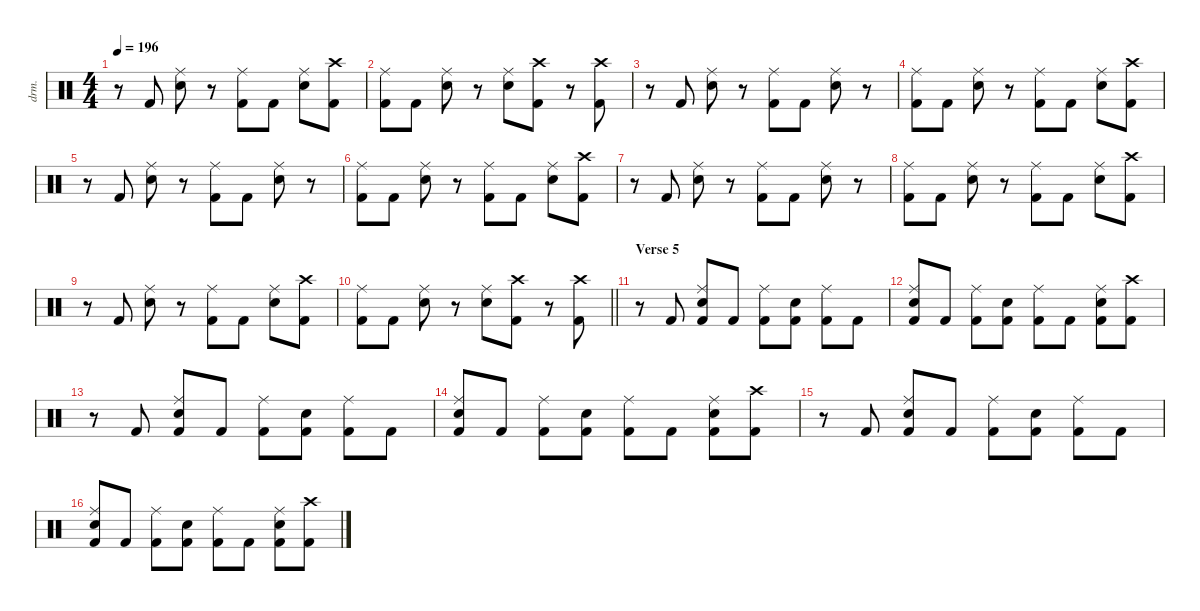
\defaultSystemsLayout 4
\hideDynamics
\bracketExtendMode nobrackets
\track ("Menza" "drm.") {instrument percussion}
\staff {score}
\articulation defaults
\ts (4 4)
\tempo 196
\clef neutral
\ks c
r.8{dy fff} "Kick (hit) 2".8 ("Ride (middle)" "Snare (hit) 2").8{dy ff} r.8 ("Ride (middle)" "Kick (hit) 2").8 "Kick (hit) 2".8{dy fff} ("Ride (middle)" "Snare (hit) 2").8{dy ff} ("Crash high (hit)" "Kick (hit) 2").8 |
("Ride (middle)" "Kick (hit) 2").8 "Kick (hit) 2".8{dy fff} ("Ride (middle)" "Snare (hit) 2").8{dy ff} r.8 ("Ride (middle)" "Snare (hit) 2").8 ("Crash high (hit)" "Kick (hit) 2").8 r.8 ("Crash high (hit)" "Kick (hit) 2").8{dy fff} |
r.8 "Kick (hit) 2".8 ("Ride (middle)" "Snare (hit) 2").8{dy ff} r.8 ("Ride (middle)" "Kick (hit) 2").8 "Kick (hit) 2".8{dy fff} ("Ride (middle)" "Snare (hit) 2").8{dy ff} r.8 |
("Ride (middle)" "Kick (hit) 2").8 "Kick (hit) 2".8{dy fff} ("Ride (middle)" "Snare (hit) 2").8{dy ff} r.8 ("Ride (middle)" "Kick (hit) 2").8 "Kick (hit) 2".8{dy fff} ("Ride (middle)" "Snare (hit) 2").8{dy ff} ("Crash high (hit)" "Kick (hit) 2").8{dy fff} |
r.8 "Kick (hit) 2".8 ("Ride (middle)" "Snare (hit) 2").8{dy ff} r.8 ("Ride (middle)" "Kick (hit) 2").8 "Kick (hit) 2".8{dy fff} ("Ride (middle)" "Snare (hit) 2").8{dy ff} r.8 |
("Ride (middle)" "Kick (hit) 2").8 "Kick (hit) 2".8{dy fff} ("Ride (middle)" "Snare (hit) 2").8{dy ff} r.8 ("Ride (middle)" "Kick (hit) 2").8 "Kick (hit) 2".8{dy fff} ("Ride (middle)" "Snare (hit) 2").8{dy ff} ("Crash high (hit)" "Kick (hit) 2").8{dy fff} |
r.8 "Kick (hit) 2".8 ("Ride (middle)" "Snare (hit) 2").8{dy ff} r.8 ("Ride (middle)" "Kick (hit) 2").8 "Kick (hit) 2".8{dy fff} ("Ride (middle)" "Snare (hit) 2").8{dy ff} r.8 |
("Ride (middle)" "Kick (hit) 2").8 "Kick (hit) 2".8{dy fff} ("Ride (middle)" "Snare (hit) 2").8{dy ff} r.8 ("Ride (middle)" "Kick (hit) 2").8 "Kick (hit) 2".8{dy fff} ("Ride (middle)" "Snare (hit) 2").8{dy ff} ("Crash high (hit)" "Kick (hit) 2").8{dy fff} |
r.8 "Kick (hit) 2".8 ("Ride (middle)" "Snare (hit) 2").8{dy ff} r.8 ("Ride (middle)" "Kick (hit) 2").8 "Kick (hit) 2".8{dy fff} ("Ride (middle)" "Snare (hit) 2").8{dy ff} ("Crash high (hit)" "Kick (hit) 2").8 |
\barLineRight lightlight
("Ride (middle)" "Kick (hit) 2").8 "Kick (hit) 2".8{dy fff} ("Ride (middle)" "Snare (hit) 2").8{dy ff} r.8 ("Ride (middle)" "Snare (hit) 2").8 ("Crash high (hit)" "Kick (hit) 2").8 r.8 ("Crash high (hit)" "Kick (hit) 2").8{dy fff} |
\section ("" "Verse 5")
r.8 "Kick (hit) 2".8 ("Ride (middle)" "Snare (hit) 2" "Kick (hit) 2").8{dy f} "Kick (hit) 2".8{dy fff} ("Ride (middle)" "Kick (hit) 2").8{dy f} ("Snare (hit) 2" "Kick (hit) 2").8{dy fff} ("Ride (middle)" "Kick (hit) 2").8{dy f} "Kick (hit) 2".8{dy fff} |
("Ride (middle)" "Snare (hit) 2" "Kick (hit) 2").8{dy f} "Kick (hit) 2".8{dy fff} ("Ride (middle)" "Kick (hit) 2").8{dy f} ("Snare (hit) 2" "Kick (hit) 2").8{dy fff} ("Ride (middle)" "Kick (hit) 2").8{dy f} "Kick (hit) 2".8{dy fff} ("Ride (middle)" "Snare (hit) 2" "Kick (hit) 2").8{dy f} ("Crash high (hit)" "Kick (hit) 2").8{dy fff} |
r.8 "Kick (hit) 2".8 ("Ride (middle)" "Snare (hit) 2" "Kick (hit) 2").8{dy f} "Kick (hit) 2".8{dy fff} ("Ride (middle)" "Kick (hit) 2").8{dy f} ("Snare (hit) 2" "Kick (hit) 2").8{dy fff} ("Ride (middle)" "Kick (hit) 2").8{dy f} "Kick (hit) 2".8{dy fff} |
("Ride (middle)" "Snare (hit) 2" "Kick (hit) 2").8{dy f} "Kick (hit) 2".8{dy fff} ("Ride (middle)" "Kick (hit) 2").8{dy f} ("Snare (hit) 2" "Kick (hit) 2").8{dy fff} ("Ride (middle)" "Kick (hit) 2").8{dy f} "Kick (hit) 2".8{dy fff} ("Ride (middle)" "Snare (hit) 2" "Kick (hit) 2").8{dy f} ("Crash high (hit)" "Kick (hit) 2").8{dy fff} |
r.8 "Kick (hit) 2".8 ("Ride (middle)" "Snare (hit) 2" "Kick (hit) 2").8{dy f} "Kick (hit) 2".8{dy fff} ("Ride (middle)" "Kick (hit) 2").8{dy f} ("Snare (hit) 2" "Kick (hit) 2").8{dy fff} ("Ride (middle)" "Kick (hit) 2").8{dy f} "Kick (hit) 2".8{dy fff} |
("Ride (middle)" "Snare (hit) 2" "Kick (hit) 2").8{dy f} "Kick (hit) 2".8{dy fff} ("Ride (middle)" "Kick (hit) 2").8{dy f} ("Snare (hit) 2" "Kick (hit) 2").8{dy fff} ("Ride (middle)" "Kick (hit) 2").8{dy f} "Kick (hit) 2".8{dy fff} ("Ride (middle)" "Snare (hit) 2" "Kick (hit) 2").8{dy f} ("Crash high (hit)" "Kick (hit) 2").8{dy fff}
